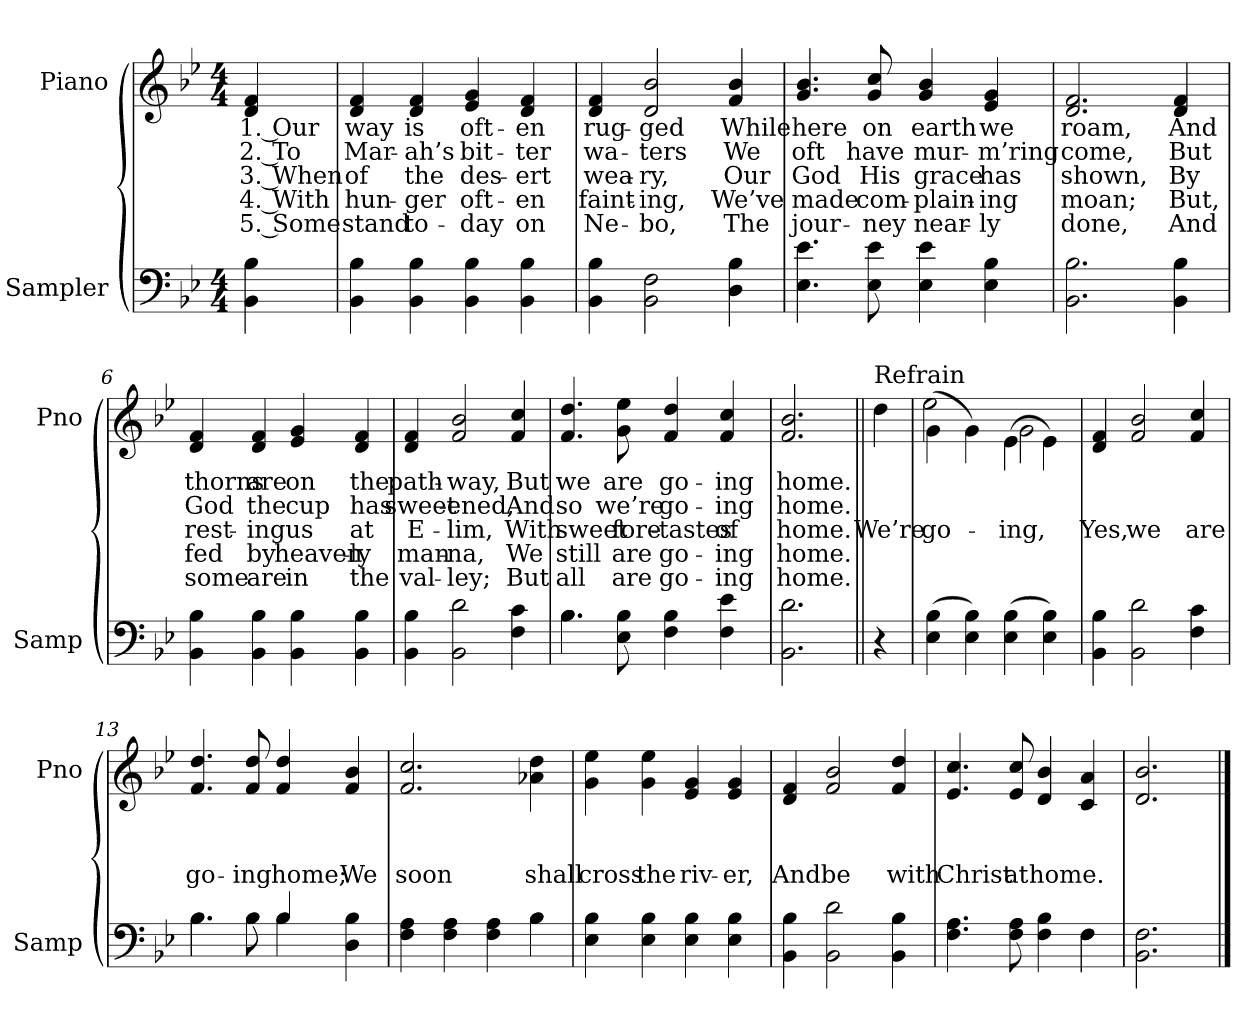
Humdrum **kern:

**kern	**kern	**text	**text	**text	**text	**text
*part2	*part1	*part1	*part1	*part1	*part1	*part1
*staff2	*staff1	*staff1	*staff1	*staff1	*staff1	*staff1
*I"Sampler	*I"Piano	*	*	*	*	*
*I'Samp	*I'Pno	*	*	*	*	*
*clefF4	*clefG2	*	*	*	*	*
*k[b-e-]	*k[b-e-]	*	*	*	*	*
*B-:	*B-:	*	*	*	*	*
*M4/4	*M4/4	*	*	*	*	*
=1	=1	=1	=1	=1	=1	=1
4BB-\ 4B-\	4d 4f	1. Our	2. To	3. When	4. With	5. Some
=2	=2	=2	=2	=2	=2	=2
4BB-\ 4B-\	4d 4f	way	Mar-	of	hun-	stand
4BB-\ 4B-\	4d 4f	is	-ah’s	the	-ger	to-
4BB-\ 4B-\	4e- 4g	oft-	bit-	des-	oft-	-day
4BB-\ 4B-\	4d 4f	-en	-ter	-ert	-en	on
=3	=3	=3	=3	=3	=3	=3
4BB-\ 4B-\	4d 4f	rug-	wa-	wea-	faint-	Ne-
2BB- 2F	2d 2b-	-ged	-ters	-ry,	-ing,	-bo,
4D 4B-	4f 4b-	While	We	Our	We’ve	The
=4	=4	=4	=4	=4	=4	=4
4.E- 4.e-	4.g 4.b-	here	oft	God	made	jour-
8E- 8e-	8g 8cc	on	have	His	com-	-ney
4E- 4e-	4g 4b-	earth	mur-	grace	-plain-	near-
4E- 4B-	4e- 4g	we	-m’ring	has	-ing	-ly
=5	=5	=5	=5	=5	=5	=5
2.BB- 2.B-	2.d 2.f	roam,	come,	shown,	moan;	done,
4BB- 4B-	4d 4f	And	But	By	But,	And
=6	=6	=6	=6	=6	=6	=6
4BB- 4B-	4d 4f	thorns	God	rest-	fed	some
4BB- 4B-	4d 4f	are	the	-ing	by	are
4BB- 4B-	4e- 4g	on	cup	us	heaven-	in
4BB- 4B-	4d 4f	the	has	at	-ly	the
=7	=7	=7	=7	=7	=7	=7
4BB- 4B-	4d 4f	path-	sweet-	E-	man-	val-
2BB- 2d	2f 2b-	-way,	-ened,	-lim,	-na,	-ley;
4F 4c	4f 4cc	But	And	With	We	But
=8	=8	=8	=8	=8	=8	=8
*^	*	*	*	*	*	*
4.B-\	4.B-	4.f 4.dd	we	so	sweet	still	all
8E- 8B-	2ryy	8g 8ee-	are	we’re	fore-	are	are
4F 4B-	.	4f 4dd	go-	go-	-tastes	go-	go-
4F 4e-	.	4f 4cc	-ing	-ing	of	-ing	-ing
.	8ryy	.	.	.	.	.	.
*v	*v	*	*	*	*	*	*
=9	=9	=9	=9	=9	=9	=9
2.BB- 2.d	2.f 2.b-	home.	home.	home.	home.	home.
=10||	=10||	=10||	=10||	=10||	=10||	=10||
!	!LO:TX:t=Refrain	!	!	!	!	!
4r	4dd	.	.	We’re	.	.
=11	=11	=11	=11	=11	=11	=11
*	*^	*	*	*	*	*
(4E- 4B-	(4g\	2ee-	.	.	go-	.	.
4E- 4B-)	4g\)	.	.	.	.	.	.
(4E- 4B-	(4e-\	2g	.	.	-ing,	.	.
4E- 4B-)	4e-\)	.	.	.	.	.	.
*	*v	*v	*	*	*	*	*
=12	=12	=12	=12	=12	=12	=12
4BB- 4B-	4d 4f	.	.	Yes,	.	.
2BB- 2d	2f 2b-	.	.	we	.	.
4F 4c	4f 4cc	.	.	are	.	.
=13	=13	=13	=13	=13	=13	=13
*^	*	*	*	*	*	*
4.B-\	4.B-	4.f 4.dd	.	.	go-	.	.
8B-\	8B-	8f 8dd	.	.	-ing	.	.
4B-/	4B-	4f 4dd	.	.	home;	.	.
4D 4B-	4ryy	4f 4b-	.	.	We	.	.
=14	=14	=14	=14	=14	=14	=14	=14
4F 4A	2.ryy	2.f 2.cc	.	.	soon	.	.
4F 4A	.	.	.	.	.	.	.
4F 4A	.	.	.	.	.	.	.
4B-\	4B-	4a-X 4dd	.	.	shall	.	.
*v	*v	*	*	*	*	*	*
=15	=15	=15	=15	=15	=15	=15
4E- 4B-	4g 4ee-	.	.	cross	.	.
4E- 4B-	4g 4ee-	.	.	the	.	.
4E- 4B-	4e- 4g	.	.	riv-	.	.
4E- 4B-	4e- 4g	.	.	-er,	.	.
=16	=16	=16	=16	=16	=16	=16
4BB- 4B-	4d 4f	.	.	And	.	.
2BB- 2d	2f 2b-	.	.	be	.	.
4BB- 4B-	4f 4dd	.	.	with	.	.
=17	=17	=17	=17	=17	=17	=17
*^	*	*	*	*	*	*
4.F 4.A	2.ryy	4.e- 4.cc	.	.	Christ	.	.
8F 8A	.	8e- 8cc	.	.	at	.	.
4F 4B-	.	4d 4b-	.	.	home.	.	.
4F\	4F	4c 4a	.	.	.	.	.
*v	*v	*	*	*	*	*	*
=18	=18	=18	=18	=18	=18	=18
2.BB- 2.F	2.d 2.b-	.	.	.	.	.
==	==	==	==	==	==	==
*-	*-	*-	*-	*-	*-	*-
